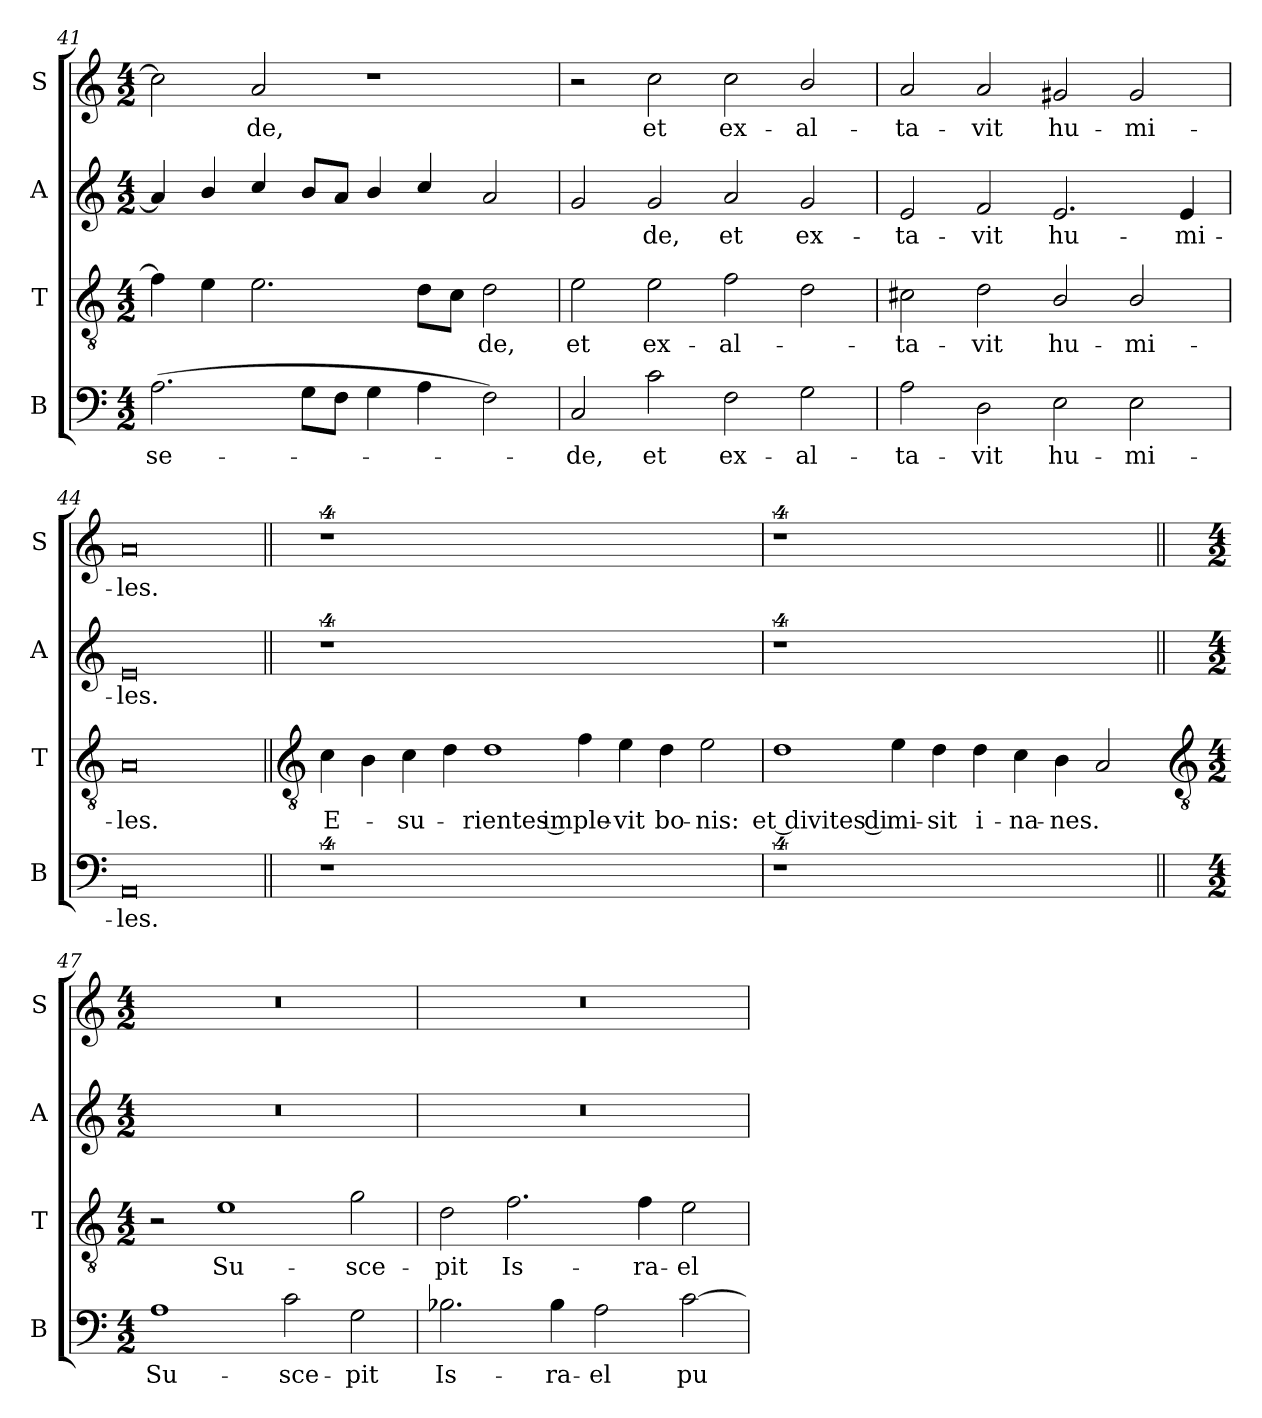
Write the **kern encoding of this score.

**kern	**text	**kern	**text	**kern	**text	**kern	**text
*part4	*part4	*part3	*part3	*part2	*part2	*part1	*part1
*staff4	*staff4	*staff3	*staff3	*staff2	*staff2	*staff1	*staff1
*I"B	*	*I"T	*	*I"A	*	*I"S	*
*I'B	*	*I'T	*	*I'A	*	*I'S	*
*clefF4	*	*clefGv2	*	*clefG2	*	*clefG2	*
*k[]	*	*k[]	*	*k[]	*	*k[]	*
*C:	*	*C:	*	*C:	*	*C:	*
*M4/2	*	*M4/2	*	*M4/2	*	*M4/2	*
=41	=41	=41	=41	=41	=41	=41	=41
!	!LO:LY:b	!	!	!	!	!	!
(>2.A	se-	4f]	.	4a]	.	2cc]	.
.	.	4e	.	4b/	.	.	.
!	!	!	!	!	!	!	!LO:LY:b
.	.	2.e	.	4cc/	.	2a	de,
8GL	.	.	.	8bL	.	.	.
8FJ	.	.	.	8aJ	.	.	.
4G	.	.	.	4b/	.	1r	.
4A	.	8dL	.	4cc/	.	.	.
.	.	8cJ	.	.	.	.	.
!	!	!	!LO:LY:b	!	!	!	!
2F)	.	2d	de,	2a	.	.	.
=42	=42	=42	=42	=42	=42	=42	=42
!	!LO:LY:b	!	!LO:LY:b	!	!	!	!
2C	de,	2e	et	2g	.	2r	.
!	!LO:LY:b	!	!LO:LY:b	!	!LO:LY:b	!	!LO:LY:b
2c	et	2e	ex-	2g	de,	2cc	et
!	!LO:LY:b	!	!LO:LY:b	!	!LO:LY:b	!	!LO:LY:b
2F	ex-	2f	-al-	2a	et	2cc	ex-
!	!LO:LY:b	!	!	!	!LO:LY:b	!	!LO:LY:b
2G	-al-	2d	.	2g	ex-	2b/	-al-
=43	=43	=43	=43	=43	=43	=43	=43
!	!LO:LY:b	!	!LO:LY:b	!	!LO:LY:b	!	!LO:LY:b
2A	-ta-	2c#X	-ta-	2e	-ta-	2a	-ta-
!	!LO:LY:b	!	!LO:LY:b	!	!LO:LY:b	!	!LO:LY:b
2D	-vit	2d	-vit	2f	-vit	2a	-vit
!	!LO:LY:b	!	!LO:LY:b	!	!LO:LY:b	!	!LO:LY:b
2E	hu-	2B/	hu-	2.e	hu-	2g#X	hu-
!	!LO:LY:b	!	!LO:LY:b	!	!	!	!LO:LY:b
2E	-mi-	2B/	-mi-	.	.	2g#	-mi-
!	!	!	!	!	!LO:LY:b	!	!
.	.	.	.	4e	-mi-	.	.
=44	=44	=44	=44	=44	=44	=44	=44
!	!LO:LY:b	!	!LO:LY:b	!	!LO:LY:b	!	!LO:LY:b
0AA	-les.	0A	-les.	0e	-les.	0a	-les.
!!LO:LB:g=z
=45||	=45||	=45||	=45||	=45||	=45||	=45||	=45||
*	*	*clefGv2	*	*	*	*	*
!	!	!	!LO:LY:b	!	!	!	!
4%13r	.	4c	E-	4%13r	.	4%13r	.
.	.	4B	.	.	.	.	.
!	!	!	!LO:LY:b	!	!	!	!
.	.	4c	su-	.	.	.	.
.	.	4d	.	.	.	.	.
!	!	!	!LO:LY:b	!	!	!	!
.	.	1d	rientes im-	.	.	.	.
!	!	!	!LO:LY:b	!	!	!	!
.	.	4f	-ple-	.	.	.	.
!	!	!	!LO:LY:b	!	!	!	!
.	.	4e	-vit	.	.	.	.
!	!	!	!LO:LY:b	!	!	!	!
.	.	4d	bo-	.	.	.	.
!	!	!	!LO:LY:b	!	!	!	!
.	.	2e	-nis:	.	.	.	.
=46	=46	=46	=46	=46	=46	=46	=46
!	!	!	!LO:LY:b	!	!	!	!
4%11r	.	1d	et divites di-	4%11r	.	4%11r	.
!	!	!	!LO:LY:b	!	!	!	!
.	.	4e	-mi-	.	.	.	.
!	!	!	!LO:LY:b	!	!	!	!
.	.	4d	-sit	.	.	.	.
!	!	!	!LO:LY:b	!	!	!	!
.	.	4d	i-	.	.	.	.
!	!	!	!LO:LY:b	!	!	!	!
.	.	4c	-na-	.	.	.	.
!	!	!	!LO:LY:b	!	!	!	!
.	.	4B	-nes.	.	.	.	.
.	.	2A	.	.	.	.	.
!!LO:LB:g=z
=47||	=47||	=47-	=47||	=47||	=47||	=47||	=47||
*	*	*clefGv2	*	*	*	*	*
*k[]	*	*	*	*k[]	*	*k[]	*
*C:	*	*	*	*C:	*	*C:	*
*M4/2	*	*M4/2	*	*M4/2	*	*M4/2	*
!	!LO:LY:b	!	!	!	!	!	!
1A	Su-	2r	.	0r	.	0r	.
!	!	!	!LO:LY:b	!	!	!	!
.	.	1e	Su-	.	.	.	.
!	!LO:LY:b	!	!	!	!	!	!
2c	-sce-	.	.	.	.	.	.
!	!LO:LY:b	!	!LO:LY:b	!	!	!	!
2G	-pit	2g	-sce-	.	.	.	.
=48	=48	=48	=48	=48	=48	=48	=48
!	!LO:LY:b	!	!LO:LY:b	!	!	!	!
2.B-X	Is-	2d	-pit	0r	.	0r	.
!	!	!	!LO:LY:b	!	!	!	!
.	.	2.f	Is-	.	.	.	.
!	!LO:LY:b	!	!	!	!	!	!
4B-	-ra-	.	.	.	.	.	.
!	!LO:LY:b	!	!	!	!	!	!
2A	-el	.	.	.	.	.	.
!	!	!	!LO:LY:b	!	!	!	!
.	.	4f	-ra-	.	.	.	.
!	!LO:LY:b	!	!LO:LY:b	!	!	!	!
[2c	pu-	2e	-el	.	.	.	.
=	=	=	=	=	=	=	=
*-	*-	*-	*-	*-	*-	*-	*-
